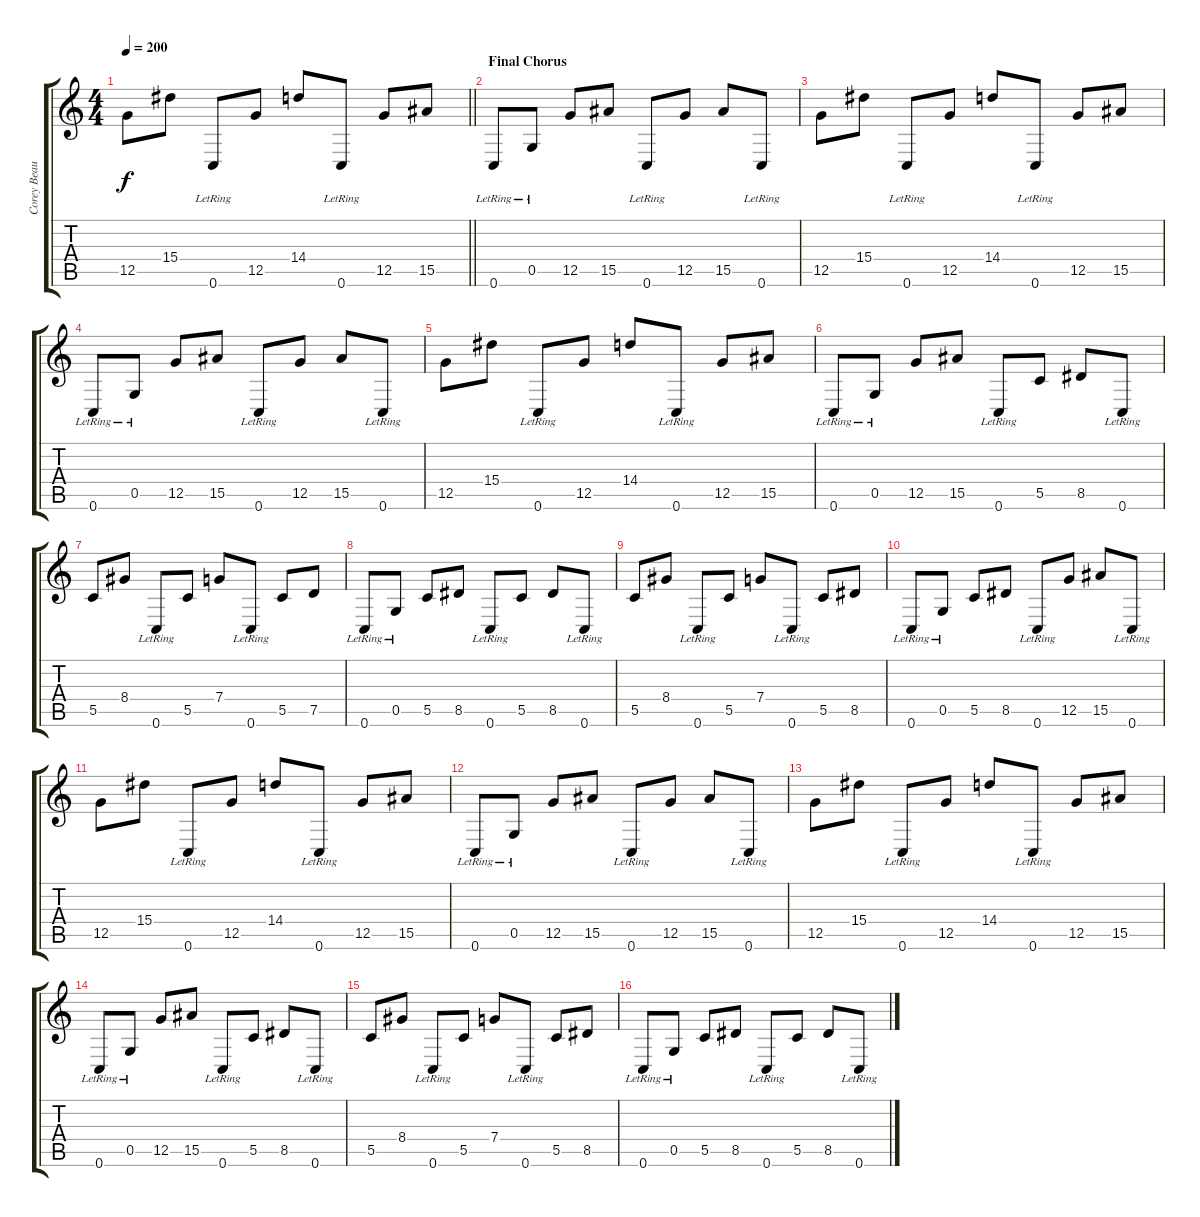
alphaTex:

\track ("Corey Beauleui" "Corey Beau") {instrument distortionguitar}
\staff {score tabs}
\tuning (D4 A3 F3 C3 G2 C2) {hide}
\ts (4 4)
\tempo 200
\clef g2
\barLineRight lightlight
\ks c
12.5.8{dy f} 15.4.8 0.6{lr}.8 12.5.8 14.4.8 0.6{lr}.8 12.5.8 15.5.8 |
\section ("" "Final Chorus")
0.6{lr}.8 0.5{lr}.8 12.5.8 15.5.8 0.6{lr}.8 12.5.8 15.5.8 0.6{lr}.8 |
12.5.8 15.4.8 0.6{lr}.8 12.5.8 14.4.8 0.6{lr}.8 12.5.8 15.5.8 |
0.6{lr}.8 0.5{lr}.8 12.5.8 15.5.8 0.6{lr}.8 12.5.8 15.5.8 0.6{lr}.8 |
12.5.8 15.4.8 0.6{lr}.8 12.5.8 14.4.8 0.6{lr}.8 12.5.8 15.5.8 |
0.6{lr}.8 0.5{lr}.8 12.5.8 15.5.8 0.6{lr}.8 5.5.8 8.5.8 0.6{lr}.8 |
5.5.8 8.4.8 0.6{lr}.8 5.5.8 7.4.8 0.6{lr}.8 5.5.8 7.5.8 |
0.6{lr}.8 0.5{lr}.8 5.5.8 8.5.8 0.6{lr}.8 5.5.8 8.5.8 0.6{lr}.8 |
5.5.8 8.4.8 0.6{lr}.8 5.5.8 7.4.8 0.6{lr}.8 5.5.8 8.5.8 |
0.6{lr}.8 0.5{lr}.8 5.5.8 8.5.8 0.6{lr}.8 12.5.8 15.5.8 0.6{lr}.8 |
12.5.8 15.4.8 0.6{lr}.8 12.5.8 14.4.8 0.6{lr}.8 12.5.8 15.5.8 |
0.6{lr}.8 0.5{lr}.8 12.5.8 15.5.8 0.6{lr}.8 12.5.8 15.5.8 0.6{lr}.8 |
12.5.8 15.4.8 0.6{lr}.8 12.5.8 14.4.8 0.6{lr}.8 12.5.8 15.5.8 |
0.6{lr}.8 0.5{lr}.8 12.5.8 15.5.8 0.6{lr}.8 5.5.8 8.5.8 0.6{lr}.8 |
5.5.8 8.4.8 0.6{lr}.8 5.5.8 7.4.8 0.6{lr}.8 5.5.8 8.5.8 |
0.6{lr}.8 0.5{lr}.8 5.5.8 8.5.8 0.6{lr}.8 5.5.8 8.5.8 0.6{lr}.8
